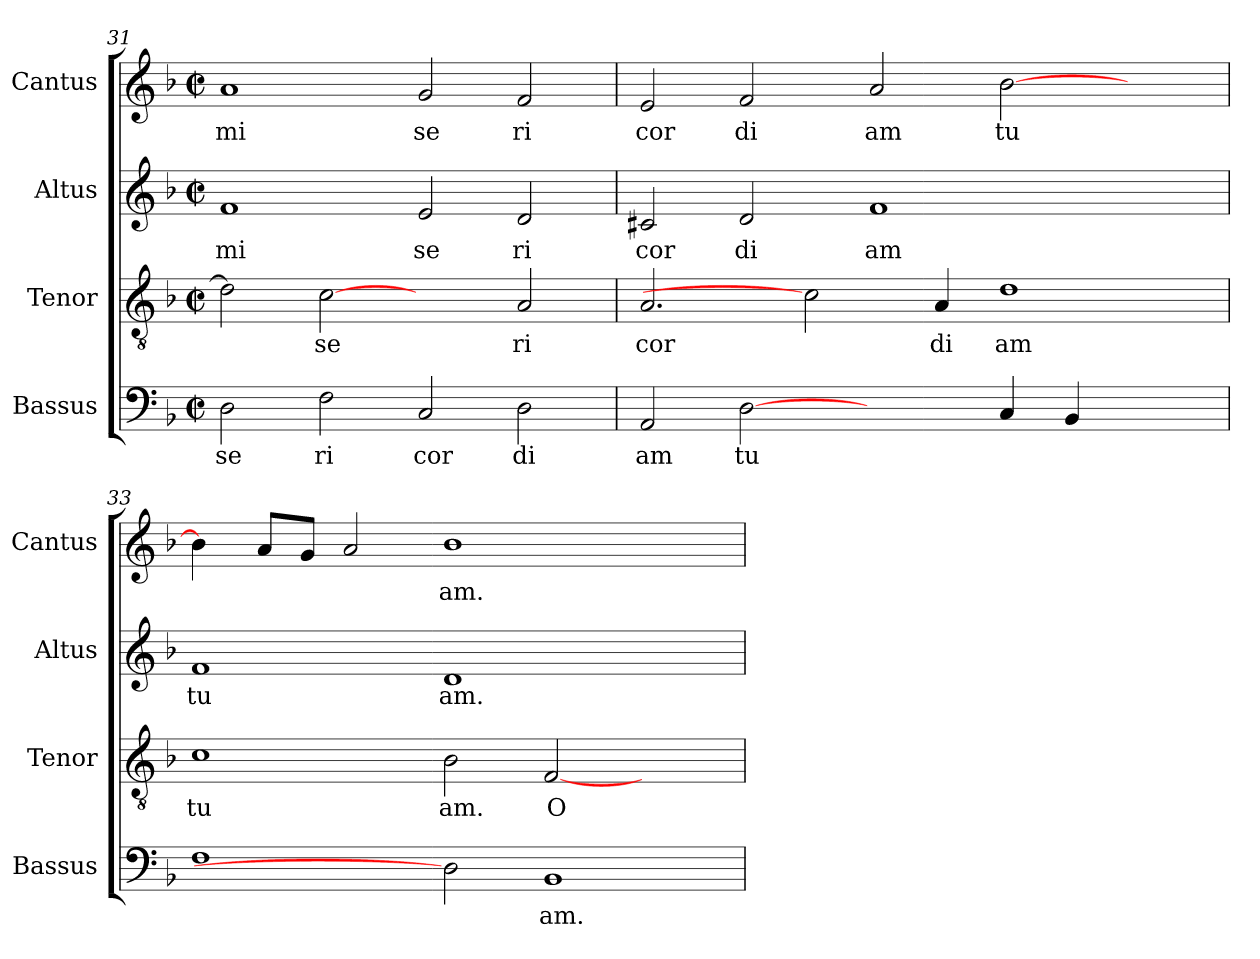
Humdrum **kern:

**kern	**text	**kern	**text	**kern	**text	**kern	**text
*part4	*part4	*part3	*part3	*part2	*part2	*part1	*part1
*staff4	*staff4	*staff3	*staff3	*staff2	*staff2	*staff1	*staff1
*I"Bassus	*	*I"Tenor	*	*I"Altus	*	*I"Cantus	*
*I'Bassus	*	*I'Tenor	*	*I'Altus	*	*I'Cantus	*
*clefF4	*	*clefGv2	*	*clefG2	*	*clefG2	*
*k[b-]	*	*k[b-]	*	*k[b-]	*	*k[b-]	*
*F:	*	*F:	*	*F:	*	*F:	*
*M2/2	*	*M2/2	*	*M2/2	*	*M2/2	*
*met(c|)	*	*met(c|)	*	*met(c|)	*	*met(c|)	*
=31	=31	=31	=31	=31	=31	=31	=31
!	!LO:LY:b:cj	!	!LO:LY:b:cj	!	!LO:LY:b:cj	!	!LO:LY:b:cj
2D\	se	2d\]	.	1f	mi	1a	mi
!	!LO:LY:b:cj	!	!LO:LY:b:cj	!	!	!	!
2F\	ri	[2c	se	.	.	.	.
!	!LO:LY:b:cj	!	!	!	!LO:LY:b:cj	!	!LO:LY:b:cj
2C/	cor	2ryy	.	2e/	se	2g/	se
!	!LO:LY:b:cj	!	!LO:LY:b:cj	!	!LO:LY:b:cj	!	!LO:LY:b:cj
2D\	di	2A/	ri	2d/	ri	2f/	ri
=32	=32	=32	=32	=32	=32	=32	=32
!	!LO:LY:b:cj	!	!LO:LY:b:cj	!	!LO:LY:b:cj	!	!LO:LY:b:cj
2AA/	am	2.A/	cor	2c#X/	cor	2e/	cor
!	!LO:LY:b:cj	!	!	!	!LO:LY:b:cj	!	!LO:LY:b:cj
[2D	tu	.	.	2d/	di	2f/	di
.	.	2c]	.	.	.	.	.
!	!	!	!	!	!LO:LY:b:cj	!	!LO:LY:b:cj
2ryy	.	.	.	1f	am	2a/	am
!	!	!	!LO:LY:b:cj	!	!	!	!
.	.	4A/	di	.	.	.	.
!	!LO:LY:b:cj	!	!LO:LY:b:cj	!	!	!	!LO:LY:b:cj
4C/	.	1d	am	.	.	[>2b-\	tu
!	!LO:LY:b:cj	!	!	!	!	!	!
4BB-/	.	.	.	.	.	.	.
2ryy	.	.	.	2ryy	.	2ryy	.
=33	=33	=33	=33	=33	=33	=33	=33
!	!LO:LY:b:cj	!	!LO:LY:b:cj	!	!LO:LY:b:cj	!	!LO:LY:b:cj
1F	.	1c	tu	1f	tu	4b-\]	.
!	!	!	!	!	!	!	!LO:LY:b:cj
.	.	.	.	.	.	8a/L	.
!	!	!	!	!	!	!	!LO:LY:b:cj
.	.	.	.	.	.	8g/J	.
!	!	!	!	!	!	!	!LO:LY:b:cj
.	.	.	.	.	.	2a/	.
!	!	!	!LO:LY:b:cj	!	!LO:LY:b:cj	!	!LO:LY:b:cj
2D]	.	2B-\	am.	1d	am.	1b-	am.
!	!LO:LY:b:cj	!	!LO:LY:b:cj	!	!	!	!
1BB-	am.	[<2F/	O	.	.	.	.
.	.	2ryy	.	2ryy	.	2ryy	.
=	=	=	=	=	=	=	=
*-	*-	*-	*-	*-	*-	*-	*-
